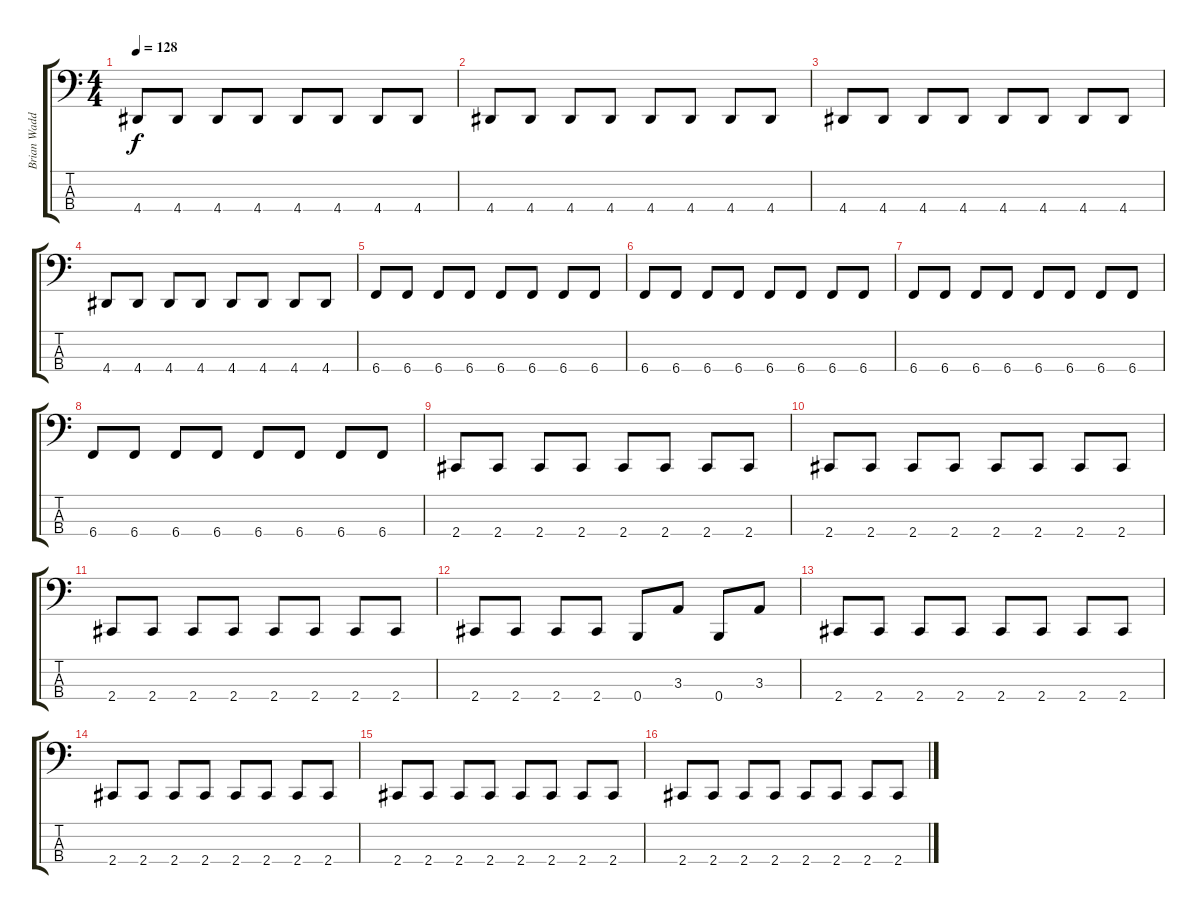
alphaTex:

\track ("Brian Waddell" "Brian Wadd") {instrument electricbassfinger}
\staff {score tabs}
\tuning (Gb2 B1 Gb1 B0) {hide}
\ts (4 4)
\tempo 128
\clef f4
\ks c
4.4.8{dy f} 4.4.8 4.4.8 4.4.8 4.4.8 4.4.8 4.4.8 4.4.8 |
4.4.8 4.4.8 4.4.8 4.4.8 4.4.8 4.4.8 4.4.8 4.4.8 |
4.4.8 4.4.8 4.4.8 4.4.8 4.4.8 4.4.8 4.4.8 4.4.8 |
4.4.8 4.4.8 4.4.8 4.4.8 4.4.8 4.4.8 4.4.8 4.4.8 |
6.4.8 6.4.8 6.4.8 6.4.8 6.4.8 6.4.8 6.4.8 6.4.8 |
6.4.8 6.4.8 6.4.8 6.4.8 6.4.8 6.4.8 6.4.8 6.4.8 |
6.4.8 6.4.8 6.4.8 6.4.8 6.4.8 6.4.8 6.4.8 6.4.8 |
6.4.8 6.4.8 6.4.8 6.4.8 6.4.8 6.4.8 6.4.8 6.4.8 |
2.4.8 2.4.8 2.4.8 2.4.8 2.4.8 2.4.8 2.4.8 2.4.8 |
2.4.8 2.4.8 2.4.8 2.4.8 2.4.8 2.4.8 2.4.8 2.4.8 |
2.4.8 2.4.8 2.4.8 2.4.8 2.4.8 2.4.8 2.4.8 2.4.8 |
2.4.8 2.4.8 2.4.8 2.4.8 0.4.8 3.3.8 0.4.8 3.3.8 |
2.4.8 2.4.8 2.4.8 2.4.8 2.4.8 2.4.8 2.4.8 2.4.8 |
2.4.8 2.4.8 2.4.8 2.4.8 2.4.8 2.4.8 2.4.8 2.4.8 |
2.4.8 2.4.8 2.4.8 2.4.8 2.4.8 2.4.8 2.4.8 2.4.8 |
2.4.8 2.4.8 2.4.8 2.4.8 2.4.8 2.4.8 2.4.8 2.4.8
